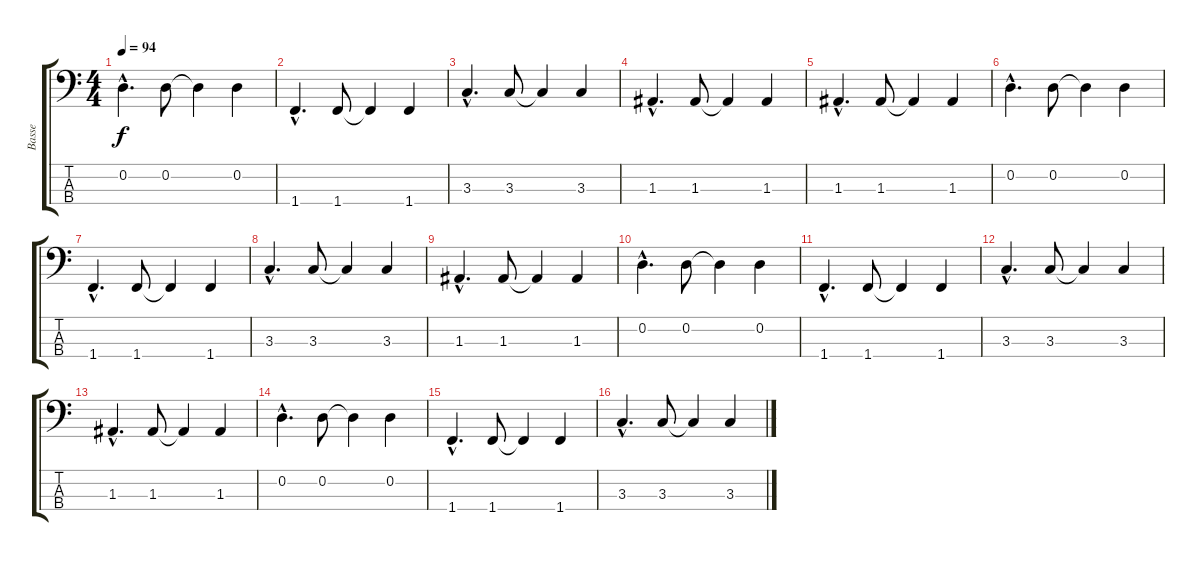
\track ("Basse" "Basse") {instrument electricbassfinger}
\staff {score tabs}
\tuning (G2 D2 A1 E1) {hide}
\ts (4 4)
\tempo 94
\clef f4
\ks c
0.2{hac}.4{d dy f} 0.2.8 0.2{t}.4 0.2.4 |
1.4{hac}.4{d} 1.4.8 1.4{t}.4 1.4.4 |
3.3{hac}.4{d} 3.3.8 3.3{t}.4 3.3.4 |
1.3{hac}.4{d} 1.3.8 1.3{t}.4 1.3.4 |
1.3{hac}.4{d} 1.3.8 1.3{t}.4 1.3.4 |
0.2{hac}.4{d} 0.2.8 0.2{t}.4 0.2.4 |
1.4{hac}.4{d} 1.4.8 1.4{t}.4 1.4.4 |
3.3{hac}.4{d} 3.3.8 3.3{t}.4 3.3.4 |
1.3{hac}.4{d} 1.3.8 1.3{t}.4 1.3.4 |
0.2{hac}.4{d} 0.2.8 0.2{t}.4 0.2.4 |
1.4{hac}.4{d} 1.4.8 1.4{t}.4 1.4.4 |
3.3{hac}.4{d} 3.3.8 3.3{t}.4 3.3.4 |
1.3{hac}.4{d} 1.3.8 1.3{t}.4 1.3.4 |
0.2{hac}.4{d} 0.2.8 0.2{t}.4 0.2.4 |
1.4{hac}.4{d} 1.4.8 1.4{t}.4 1.4.4 |
3.3{hac}.4{d} 3.3.8 3.3{t}.4 3.3.4
